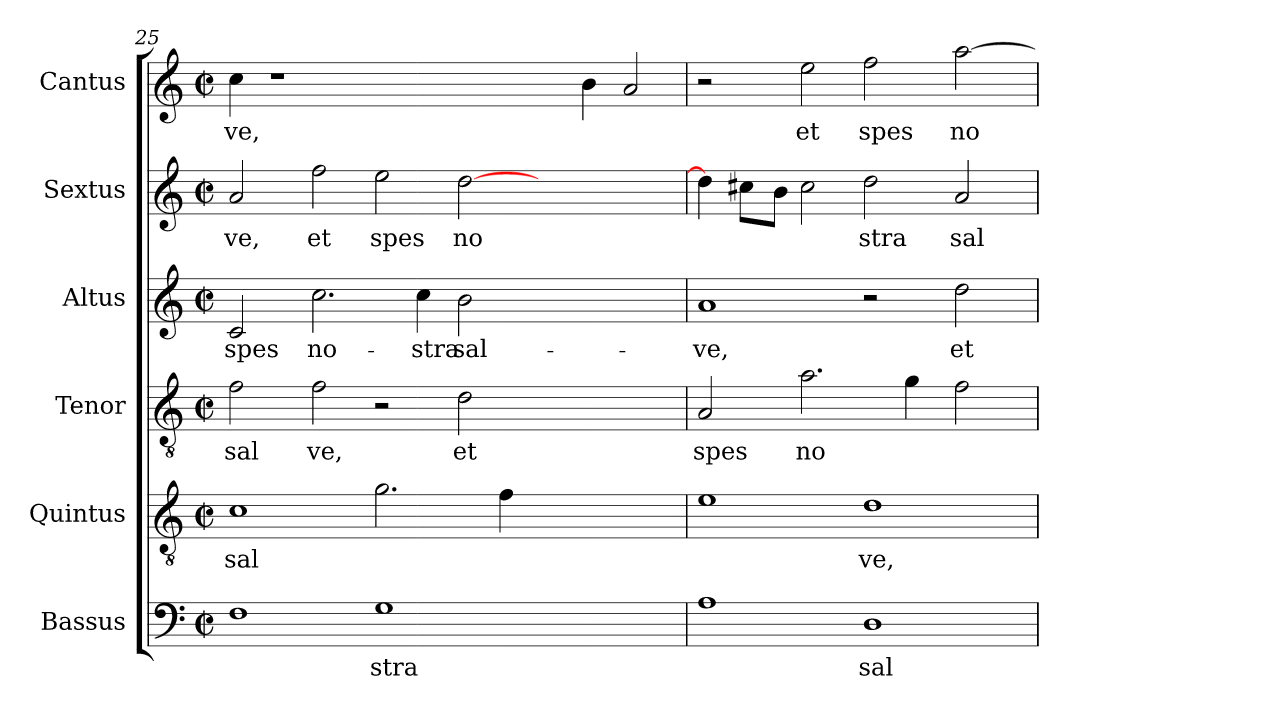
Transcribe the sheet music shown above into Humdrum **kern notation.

**kern	**text	**kern	**text	**kern	**text	**kern	**text	**kern	**text	**kern	**text
*part6	*part6	*part5	*part5	*part4	*part4	*part3	*part3	*part2	*part2	*part1	*part1
*staff6	*staff6	*staff5	*staff5	*staff4	*staff4	*staff3	*staff3	*staff2	*staff2	*staff1	*staff1
*I"Bassus	*	*I"Quintus	*	*I"Tenor	*	*I"Altus	*	*I"Sextus	*	*I"Cantus	*
*I'Bassus	*	*I'Quintus	*	*I'Tenor	*	*I'Altus	*	*I'Sextus	*	*I'Cantus	*
*clefF4	*	*clefGv2	*	*clefGv2	*	*clefG2	*	*clefG2	*	*clefG2	*
*M2/2	*	*M2/2	*	*M2/2	*	*M2/2	*	*M2/2	*	*M2/2	*
*met(c|)	*	*met(c|)	*	*met(c|)	*	*met(c|)	*	*met(c|)	*	*met(c|)	*
=25	=25	=25	=25	=25	=25	=25	=25	=25	=25	=25	=25
!	!	!	!LO:LY:b:cj	!	!LO:LY:b:cj	!	!LO:LY:b:cj	!	!LO:LY:b:cj	!	!LO:LY:b
1F	.	1c	sal	2f\	sal	2c/	spes	2a/	ve,	4cc\	-ve,
!	!	!	!	!	!	!	!	!	!	!LO:N:vis=1	!
.	.	.	.	.	.	.	.	.	.	0r	.
!	!	!	!	!	!LO:LY:b:cj	!	!LO:LY:b:cj	!	!LO:LY:b:cj	!	!
.	.	.	.	2f\	ve,	2.cc\	no-	2ff\	et	.	.
!	!LO:LY:b	!	!	!	!	!	!	!	!LO:LY:b:cj	!	!
1G	-stra	2.g\	.	2r	.	.	.	2ee\	spes	.	.
!	!	!	!	!	!	!	!LO:LY:b:cj	!	!	!	!
.	.	.	.	.	.	4cc\	-stra	.	.	.	.
!	!	!	!	!	!LO:LY:b:cj	!	!LO:LY:b:cj	!	!LO:LY:b:cj	!	!
.	.	.	.	2d\	et	2b\	sal-	[>2dd\	no	.	.
.	.	4f\	.	.	.	.	.	.	.	.	.
1ryy	.	1ryy	.	1ryy	.	1ryy	.	1ryy	.	.	.
.	.	.	.	.	.	.	.	.	.	4b\	.
.	.	.	.	.	.	.	.	.	.	2a/	.
!!LO:LB:g=z
=26	=26	=26	=26	=26	=26	=26	=26	=26	=26	=26	=26
!	!	!	!	!	!LO:LY:b:cj	!	!LO:LY:b:cj	!	!	!	!
*	*	*	*	*	*	*	*	*^	*	*	*
1A	.	1e	.	2A/	spes	1a	-ve,	4dd\]	4ryy	.	2r	.
.	.	.	.	.	.	.	.	8cc#X\L	32ryy	.	.	.
.	.	.	.	.	.	.	.	.	1ryy	.	.	.
.	.	.	.	.	.	.	.	8b\J	.	.	.	.
!	!	!	!	!	!LO:LY:b:cj	!	!	!	!	!	!	!LO:LY:b:cj
.	.	.	.	2.a\	no	.	.	2cc#\	.	.	2ee\	et
!	!LO:LY:b:cj	!	!LO:LY:b:cj	!	!	!	!	!	!	!LO:LY:b:cj	!	!LO:LY:b:cj
1D	sal	1d	ve,	.	.	2r	.	2dd\	.	stra	2ff\	spes
.	.	.	.	4g\	.	.	.	.	.	.	.	.
.	.	.	.	.	.	.	.	.	2ryy	.	.	.
!	!	!	!	!	!	!	!LO:LY:b:cj	!	!	!LO:LY:b:cj	!	!LO:LY:b:cj
.	.	.	.	2f\	.	2dd\	et	2a/	.	sal	[>2aa\	no
.	.	.	.	.	.	.	.	.	8..ryy	.	.	.
*	*	*	*	*	*	*	*	*v	*v	*	*	*
=	=	=	=	=	=	=	=	=	=	=	=
*-	*-	*-	*-	*-	*-	*-	*-	*-	*-	*-	*-
